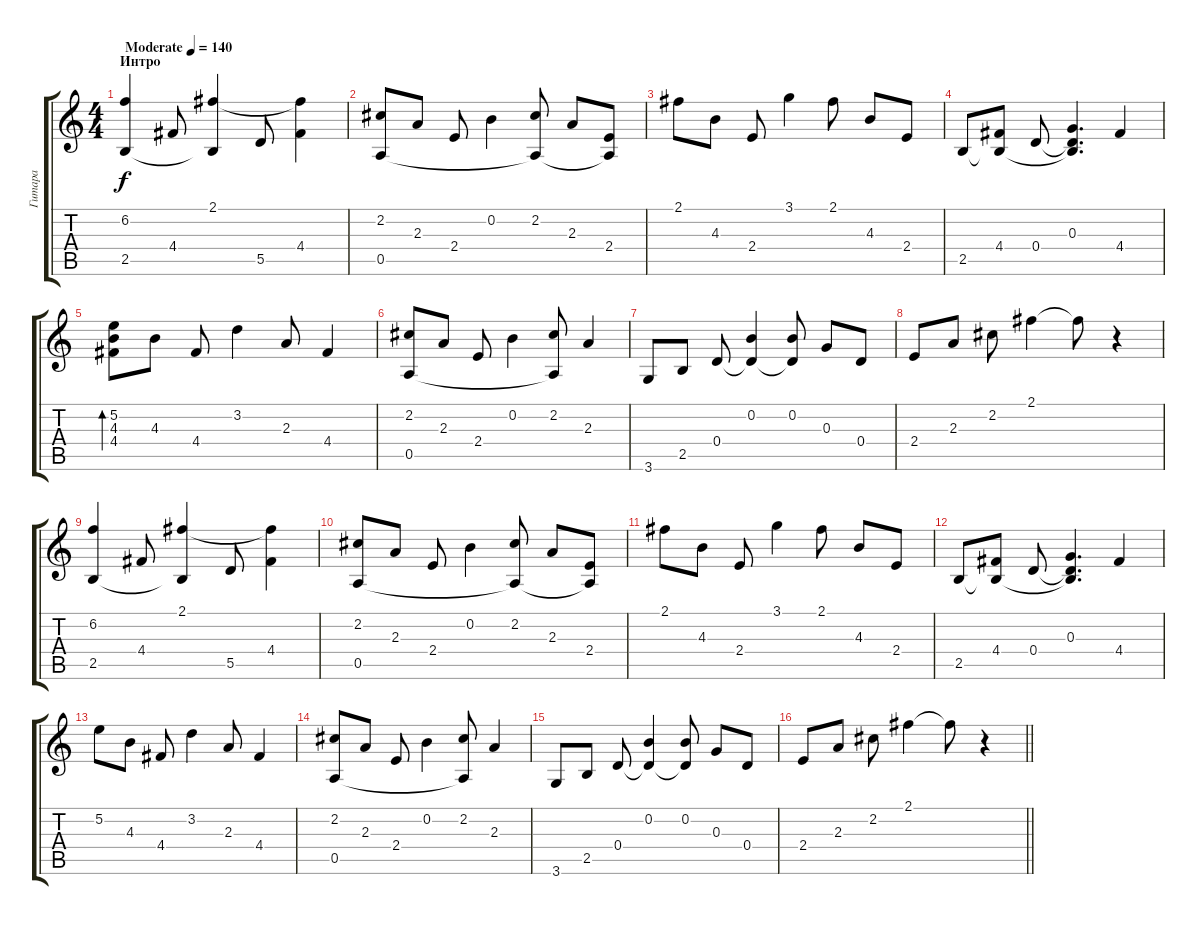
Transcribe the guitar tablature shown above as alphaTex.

\track ("Гитара" "Гитара") {instrument electricguitarjazz}
\staff {score tabs}
\tuning (E4 B3 G3 D3 A2 E2) {hide}
\ts (4 4)
\section ("" "Интро")
\tempo (140 "Moderate")
\clef g2
\ks c
(6.2 2.5).4{dy f instrument electricguitarjazz} 4.4.8 (2.1 2.5{t}).4 5.5.8 (2.1{t} 4.4).4 |
(2.2 0.5).8 2.3.8 2.4.8 0.2.4 (2.2 0.5{t}).8 2.3.8 (2.4 0.5{t}).8 |
2.1.8 4.3.8 2.4.8 3.1.4 2.1.8 4.3.8 2.4.8 |
2.5.8 (4.4 2.5{t}).8 0.4.8 (0.3 0.4{t} 2.5{t}).4{d} 4.4.4 |
(5.2 4.3 4.4).8{bd 480} 4.3.8 4.4.8 3.2.4 2.3.8 4.4.4 |
(2.2 0.5).8 2.3.8 2.4.8 0.2.4 (2.2 0.5{t}).8 2.3.4 |
3.6.8 2.5.8 0.4.8 (0.2 0.4{t}).4 (0.2 0.4{t}).8 0.3.8 0.4.8 |
2.4.8 2.3.8 2.2.8 2.1.4 2.1{t}.8 r.4 |
(6.2 2.5).4 4.4.8 (2.1 2.5{t}).4 5.5.8 (2.1{t} 4.4).4 |
(2.2 0.5).8 2.3.8 2.4.8 0.2.4 (2.2 0.5{t}).8 2.3.8 (2.4 0.5{t}).8 |
2.1.8 4.3.8 2.4.8 3.1.4 2.1.8 4.3.8 2.4.8 |
2.5.8 (4.4 2.5{t}).8 0.4.8 (0.3 0.4{t} 2.5{t}).4{d} 4.4.4 |
5.2.8 4.3.8 4.4.8 3.2.4 2.3.8 4.4.4 |
(2.2 0.5).8 2.3.8 2.4.8 0.2.4 (2.2 0.5{t}).8 2.3.4 |
3.6.8 2.5.8 0.4.8 (0.2 0.4{t}).4 (0.2 0.4{t}).8 0.3.8 0.4.8 |
\barLineRight lightlight
2.4.8 2.3.8 2.2.8 2.1.4 2.1{t}.8 r.4
